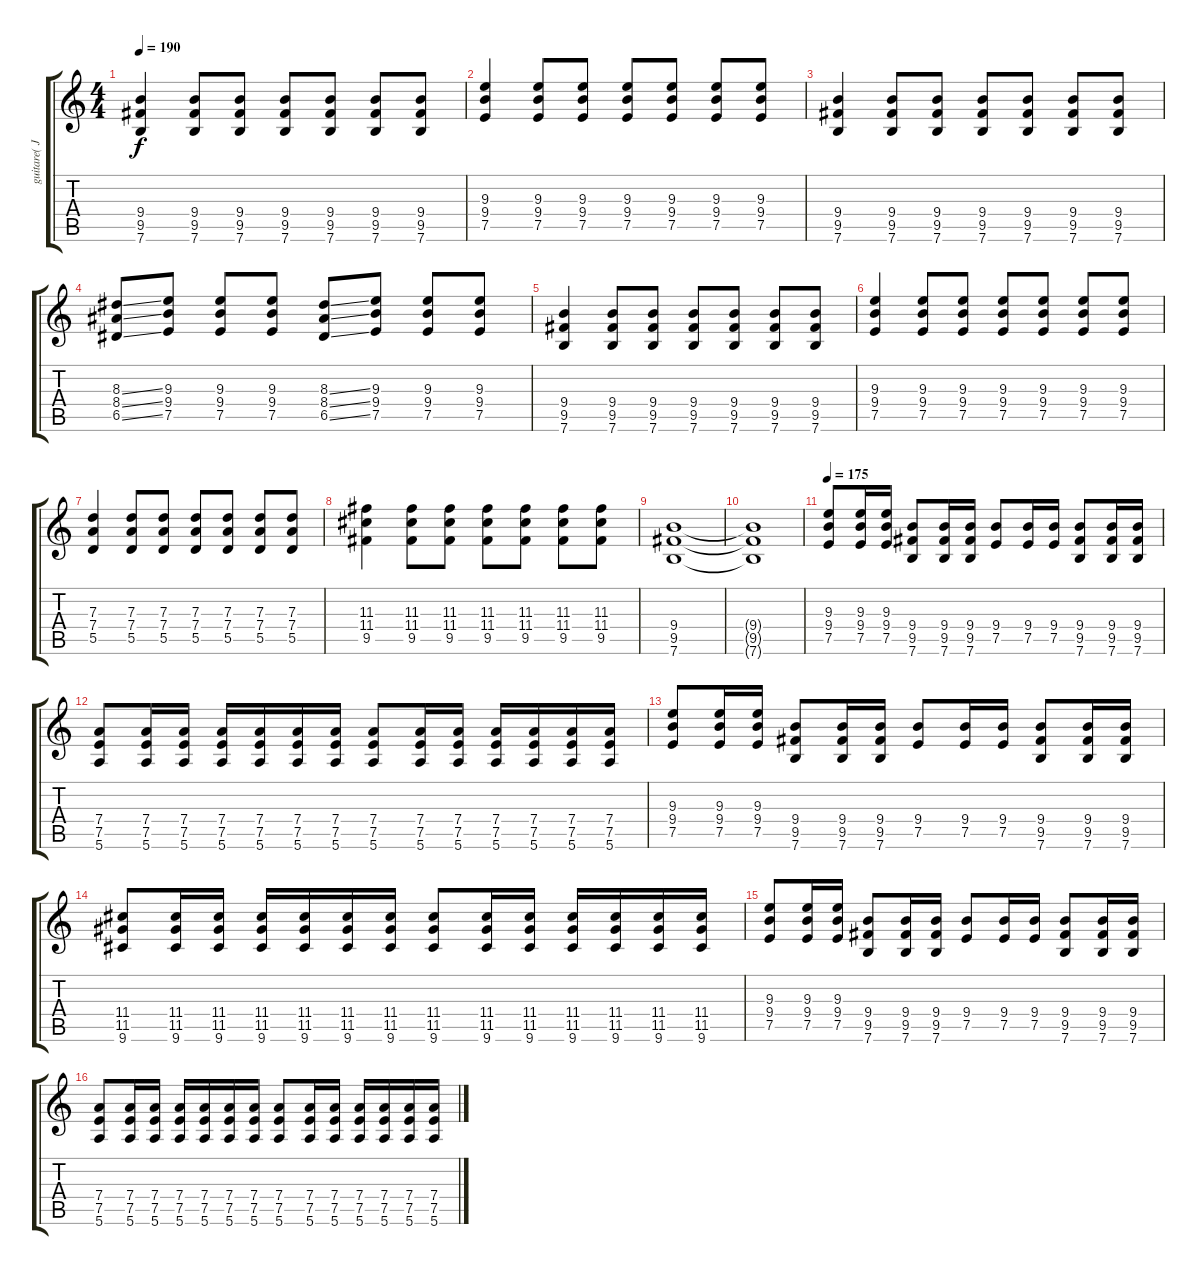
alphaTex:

\track ("guitare( Jake )" "guitare( J") {instrument distortionguitar}
\staff {score tabs}
\tuning (E4 B3 G3 D3 A2 E2) {hide}
\ts (4 4)
\tempo 190
\clef g2
\ks c
(9.4 9.5 7.6).4{dy f} (9.4 9.5 7.6).8 (9.4 9.5 7.6).8 (9.4 9.5 7.6).8 (9.4 9.5 7.6).8 (9.4 9.5 7.6).8 (9.4 9.5 7.6).8 |
(9.3 9.4 7.5).4 (9.3 9.4 7.5).8 (9.3 9.4 7.5).8 (9.3 9.4 7.5).8 (9.3 9.4 7.5).8 (9.3 9.4 7.5).8 (9.3 9.4 7.5).8 |
(9.4 9.5 7.6).4 (9.4 9.5 7.6).8 (9.4 9.5 7.6).8 (9.4 9.5 7.6).8 (9.4 9.5 7.6).8 (9.4 9.5 7.6).8 (9.4 9.5 7.6).8 |
(8.3{ss} 8.4{ss} 6.5{ss}).8 (9.3 9.4 7.5).8 (9.3 9.4 7.5).8 (9.3 9.4 7.5).8 (8.3{ss} 8.4{ss} 6.5{ss}).8 (9.3 9.4 7.5).8 (9.3 9.4 7.5).8 (9.3 9.4 7.5).8 |
(9.4 9.5 7.6).4 (9.4 9.5 7.6).8 (9.4 9.5 7.6).8 (9.4 9.5 7.6).8 (9.4 9.5 7.6).8 (9.4 9.5 7.6).8 (9.4 9.5 7.6).8 |
(9.3 9.4 7.5).4 (9.3 9.4 7.5).8 (9.3 9.4 7.5).8 (9.3 9.4 7.5).8 (9.3 9.4 7.5).8 (9.3 9.4 7.5).8 (9.3 9.4 7.5).8 |
(7.3 7.4 5.5).4 (7.3 7.4 5.5).8 (7.3 7.4 5.5).8 (7.3 7.4 5.5).8 (7.3 7.4 5.5).8 (7.3 7.4 5.5).8 (7.3 7.4 5.5).8 |
(11.3 11.4 9.5).4 (11.3 11.4 9.5).8 (11.3 11.4 9.5).8 (11.3 11.4 9.5).8 (11.3 11.4 9.5).8 (11.3 11.4 9.5).8 (11.3 11.4 9.5).8 |
(9.4 9.5 7.6).1 |
(9.4{t} 9.5{t} 7.6{t}).1 |
\tempo 175
(9.3 9.4 7.5).8 (9.3 9.4 7.5).16 (9.3 9.4 7.5).16 (9.4 9.5 7.6).8 (9.4 9.5 7.6).16 (9.4 9.5 7.6).16 (9.4 7.5).8 (9.4 7.5).16 (9.4 7.5).16 (9.4 9.5 7.6).8 (9.4 9.5 7.6).16 (9.4 9.5 7.6).16 |
(7.4 7.5 5.6).8 (7.4 7.5 5.6).16 (7.4 7.5 5.6).16 (7.4 7.5 5.6).16 (7.4 7.5 5.6).16 (7.4 7.5 5.6).16 (7.4 7.5 5.6).16 (7.4 7.5 5.6).8 (7.4 7.5 5.6).16 (7.4 7.5 5.6).16 (7.4 7.5 5.6).16 (7.4 7.5 5.6).16 (7.4 7.5 5.6).16 (7.4 7.5 5.6).16 |
(9.3 9.4 7.5).8 (9.3 9.4 7.5).16 (9.3 9.4 7.5).16 (9.4 9.5 7.6).8 (9.4 9.5 7.6).16 (9.4 9.5 7.6).16 (9.4 7.5).8 (9.4 7.5).16 (9.4 7.5).16 (9.4 9.5 7.6).8 (9.4 9.5 7.6).16 (9.4 9.5 7.6).16 |
(11.4 11.5 9.6).8 (11.4 11.5 9.6).16 (11.4 11.5 9.6).16 (11.4 11.5 9.6).16 (11.4 11.5 9.6).16 (11.4 11.5 9.6).16 (11.4 11.5 9.6).16 (11.4 11.5 9.6).8 (11.4 11.5 9.6).16 (11.4 11.5 9.6).16 (11.4 11.5 9.6).16 (11.4 11.5 9.6).16 (11.4 11.5 9.6).16 (11.4 11.5 9.6).16 |
(9.3 9.4 7.5).8 (9.3 9.4 7.5).16 (9.3 9.4 7.5).16 (9.4 9.5 7.6).8 (9.4 9.5 7.6).16 (9.4 9.5 7.6).16 (9.4 7.5).8 (9.4 7.5).16 (9.4 7.5).16 (9.4 9.5 7.6).8 (9.4 9.5 7.6).16 (9.4 9.5 7.6).16 |
(7.4 7.5 5.6).8 (7.4 7.5 5.6).16 (7.4 7.5 5.6).16 (7.4 7.5 5.6).16 (7.4 7.5 5.6).16 (7.4 7.5 5.6).16 (7.4 7.5 5.6).16 (7.4 7.5 5.6).8 (7.4 7.5 5.6).16 (7.4 7.5 5.6).16 (7.4 7.5 5.6).16 (7.4 7.5 5.6).16 (7.4 7.5 5.6).16 (7.4 7.5 5.6).16
